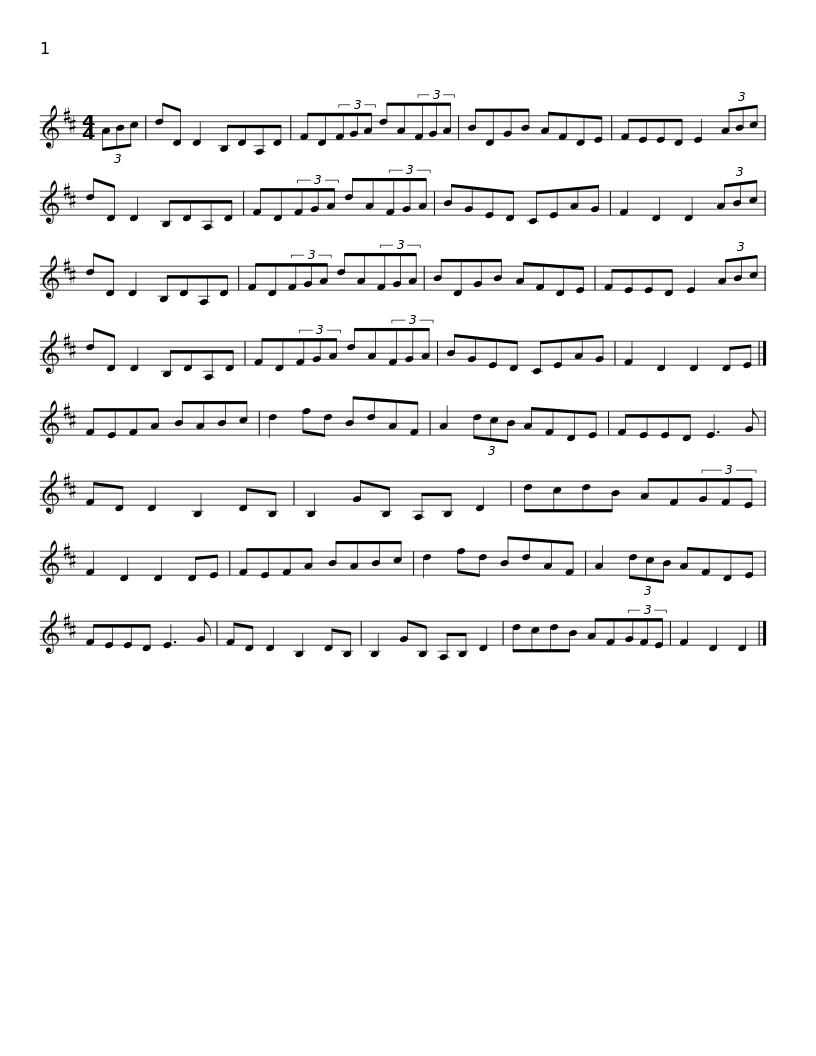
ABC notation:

X:1
L:1/8
M:4/4
I:linebreak $
K:D
V:1 treble
V:1
 (3ABc | dD D2 B,DA,D | FD(3FGA dA(3FGA | BDGB AFDE | FEED E2 (3ABc | %5
 dD D2 B,DA,D |$ FD(3FGA dA(3FGA | BGED CEAG | F2 D2 D2 (3ABc | dD D2 B,DA,D | %10
 FD(3FGA dA(3FGA |$ BDGB AFDE | FEED E2 (3ABc | dD D2 B,DA,D | FD(3FGA dA(3FGA | %15
 BGED CEAG |$ F2 D2 D2 DE |] FEFA BABc | d2 fd BdAF | A2 (3dcB AFDE | %20
 FEED E3 G | FD D2 B,2 DB, |$ B,2 GB, A,B, D2 | dcdB AF(3GFE | F2 D2 D2 DE | %25
 FEFA BABc | d2 fd BdAF | A2 (3dcB AFDE |$ FEED E3 G | FD D2 B,2 DB, | %30
 B,2 GB, A,B, D2 | dcdB AF(3GFE | F2 D2 D2 |] %33
